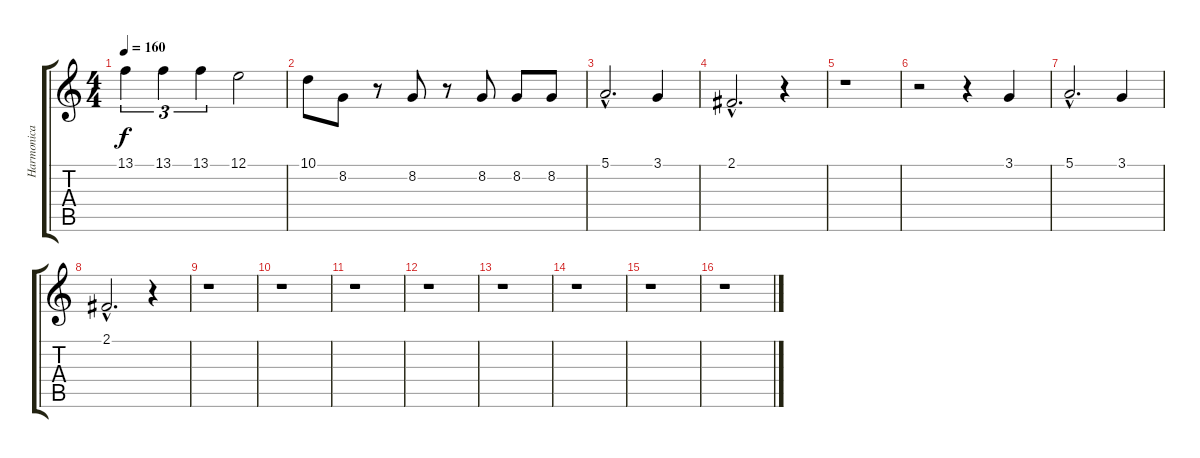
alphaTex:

\track ("Harmonica" "Harmonica") {instrument harmonica}
\staff {score tabs}
\tuning (E4 B3 G3 D3 A2 E2) {hide}
\ts (4 4)
\tempo 160
\clef g2
\ks c
13.1.4{tu (3 2) dy f} 13.1.4{tu (3 2)} 13.1.4{tu (3 2)} 12.1.2 |
10.1.8 8.2.8 r.8 8.2.8 r.8 8.2.8 8.2.8 8.2.8 |
5.1{hac}.2{d} 3.1.4 |
2.1{hac}.2{d} r.4 |
r.1 |
r.2 r.4 3.1.4 |
5.1{hac}.2{d} 3.1.4 |
2.1{hac}.2{d} r.4 |
r.1 |
r.1 |
r.1 |
r.1 |
r.1 |
r.1 |
r.1 |
r.1
